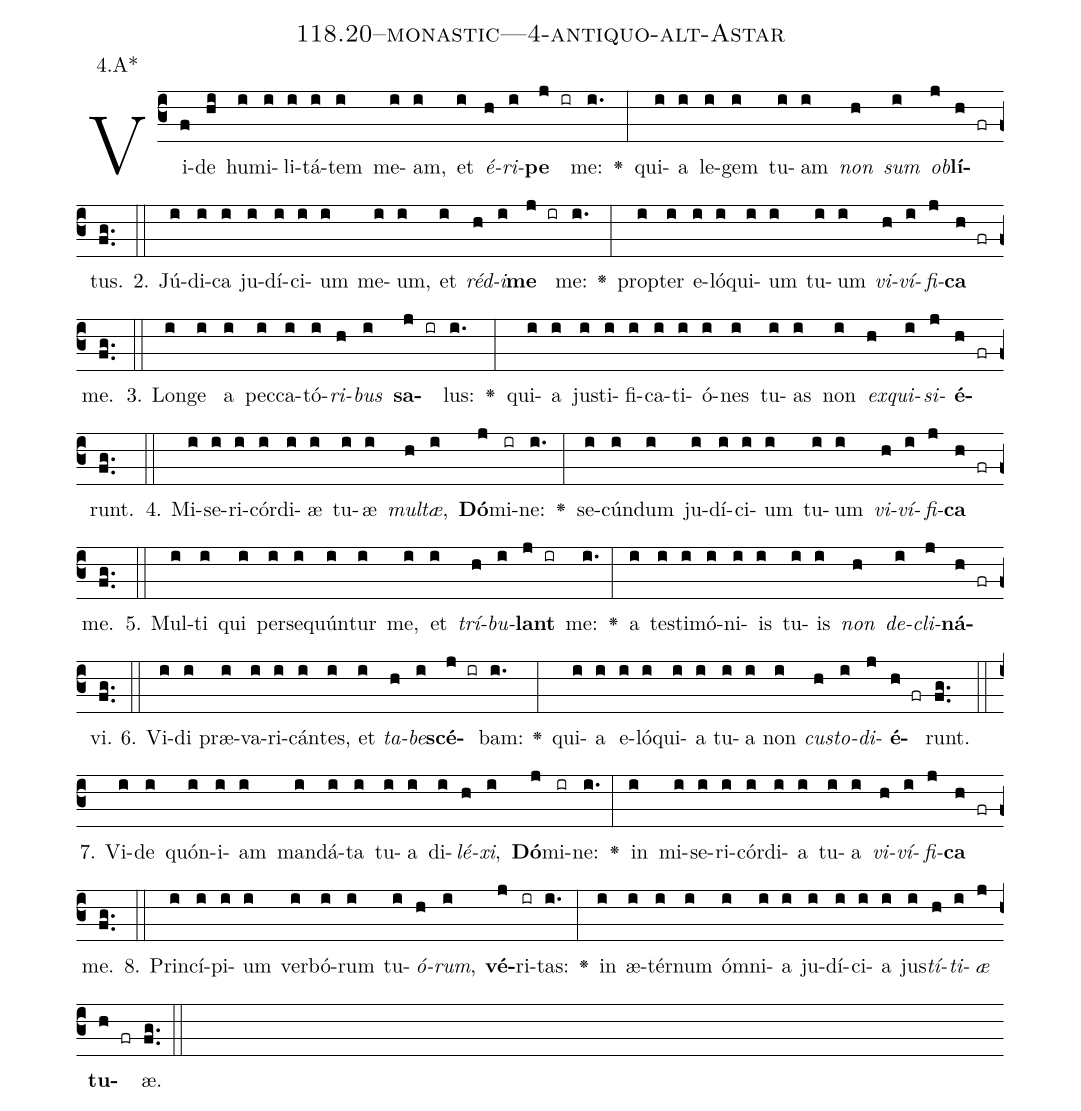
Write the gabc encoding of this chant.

name: 118.20--monastic---4-antiquo-alt-Astar;
annotation: 4.A*;
%%
(c3)Vi(f)de(hi) hu(i)mi(i)li(i)tá(i)tem(i) me(i)am,(i) et(i) <i>é</i>(h)<i>ri</i>(i)<b>pe</b>(j ir) me:(i.) <v>\greheightstar</v>(:) qui(i)a(i) le(i)gem(i) tu(i)am(i) <i>non</i>(h) <i>sum</i>(i) <i>ob</i>(j)<b>lí</b>(h fr)tus.(fg..) (::)
2. Jú(i)di(i)ca(i) ju(i)dí(i)ci(i)um(i) me(i)um,(i) et(i) <i>réd</i>(h)<i>i</i>(i)<b>me</b>(j ir) me:(i.) <v>\greheightstar</v>(:) prop(i)ter(i) e(i)ló(i)qui(i)um(i) tu(i)um(i) <i>vi</i>(h)<i>ví</i>(i)<i>fi</i>(j)<b>ca</b>(h fr) me.(fg..) (::)
3. Lon(i)ge(i) a(i) pec(i)ca(i)tó(i)<i>ri</i>(h)<i>bus</i>(i) <b>sa</b>(j ir)lus:(i.) <v>\greheightstar</v>(:) qui(i)a(i) jus(i)ti(i)fi(i)ca(i)ti(i)ó(i)nes(i) tu(i)as(i) non(i) <i>ex</i>(h)<i>qui</i>(i)<i>si</i>(j)<b>é</b>(h fr)runt.(fg..) (::)
4. Mi(i)se(i)ri(i)cór(i)di(i)æ(i) tu(i)æ(i) <i>mul</i>(h)<i>tæ</i>,(i) <b>Dó</b>(j)mi(ir)ne:(i.) <v>\greheightstar</v>(:) se(i)cún(i)dum(i) ju(i)dí(i)ci(i)um(i) tu(i)um(i) <i>vi</i>(h)<i>ví</i>(i)<i>fi</i>(j)<b>ca</b>(h fr) me.(fg..) (::)
5. Mul(i)ti(i) qui(i) per(i)se(i)quún(i)tur(i) me,(i) et(i) <i>trí</i>(h)<i>bu</i>(i)<b>lant</b>(j ir) me:(i.) <v>\greheightstar</v>(:) a(i) tes(i)ti(i)mó(i)ni(i)is(i) tu(i)is(i) <i>non</i>(h) <i>de</i>(i)<i>cli</i>(j)<b>ná</b>(h fr)vi.(fg..) (::)
6. Vi(i)di(i) præ(i)va(i)ri(i)cán(i)tes,(i) et(i) <i>ta</i>(h)<i>be</i>(i)<b>scé</b>(j ir)bam:(i.) <v>\greheightstar</v>(:) qui(i)a(i) e(i)ló(i)qui(i)a(i) tu(i)a(i) non(i) <i>cus</i>(h)<i>to</i>(i)<i>di</i>(j)<b>é</b>(h fr)runt.(fg..) (::)
7. Vi(i)de(i) quón(i)i(i)am(i) man(i)dá(i)ta(i) tu(i)a(i) di(i)<i>lé</i>(h)<i>xi</i>,(i) <b>Dó</b>(j)mi(ir)ne:(i.) <v>\greheightstar</v>(:) in(i) mi(i)se(i)ri(i)cór(i)di(i)a(i) tu(i)a(i) <i>vi</i>(h)<i>ví</i>(i)<i>fi</i>(j)<b>ca</b>(h fr) me.(fg..) (::)
8. Prin(i)cí(i)pi(i)um(i) ver(i)bó(i)rum(i) tu(i)<i>ó</i>(h)<i>rum</i>,(i) <b>vé</b>(j)ri(ir)tas:(i.) <v>\greheightstar</v>(:) in(i) æ(i)tér(i)num(i) óm(i)ni(i)a(i) ju(i)dí(i)ci(i)a(i) jus(i)<i>tí</i>(h)<i>ti</i>(i)<i>æ</i>(j) <b>tu</b>(h fr)æ.(fg..) (::)
